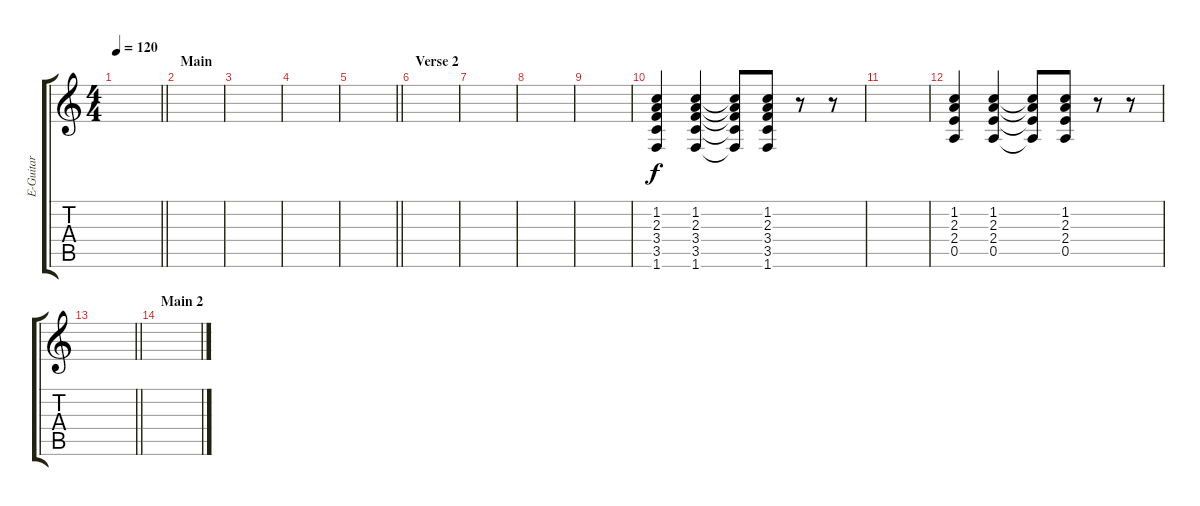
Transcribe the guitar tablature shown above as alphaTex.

\track ("E-Guitar" "E-Guitar") {instrument electricguitarclean}
\staff {score tabs}
\tuning (E4 B3 G3 D3 A2 E2) {hide}
\ts (4 4)
\tempo 120
\clef g2
\barLineRight lightlight
\ks c
|
\section ("" "Main")
|
|
|
\barLineRight lightlight
|
\section ("" "Verse 2")
|
|
|
|
(1.2 2.3 3.4 3.5 1.6).4 (1.2 2.3 3.4 3.5 1.6).4 (1.2{t} 2.3{t} 3.4{t} 3.5{t} 1.6{t}).8 (1.2 2.3 3.4 3.5 1.6).8 r.8 r.8 |
|
(1.2 2.3 2.4 0.5).4 (1.2 2.3 2.4 0.5).4 (1.2{t} 2.3{t} 2.4{t} 0.5{t}).8 (1.2 2.3 2.4 0.5).8 r.8 r.8 |
\barLineRight lightlight
|
\section ("" "Main 2")
